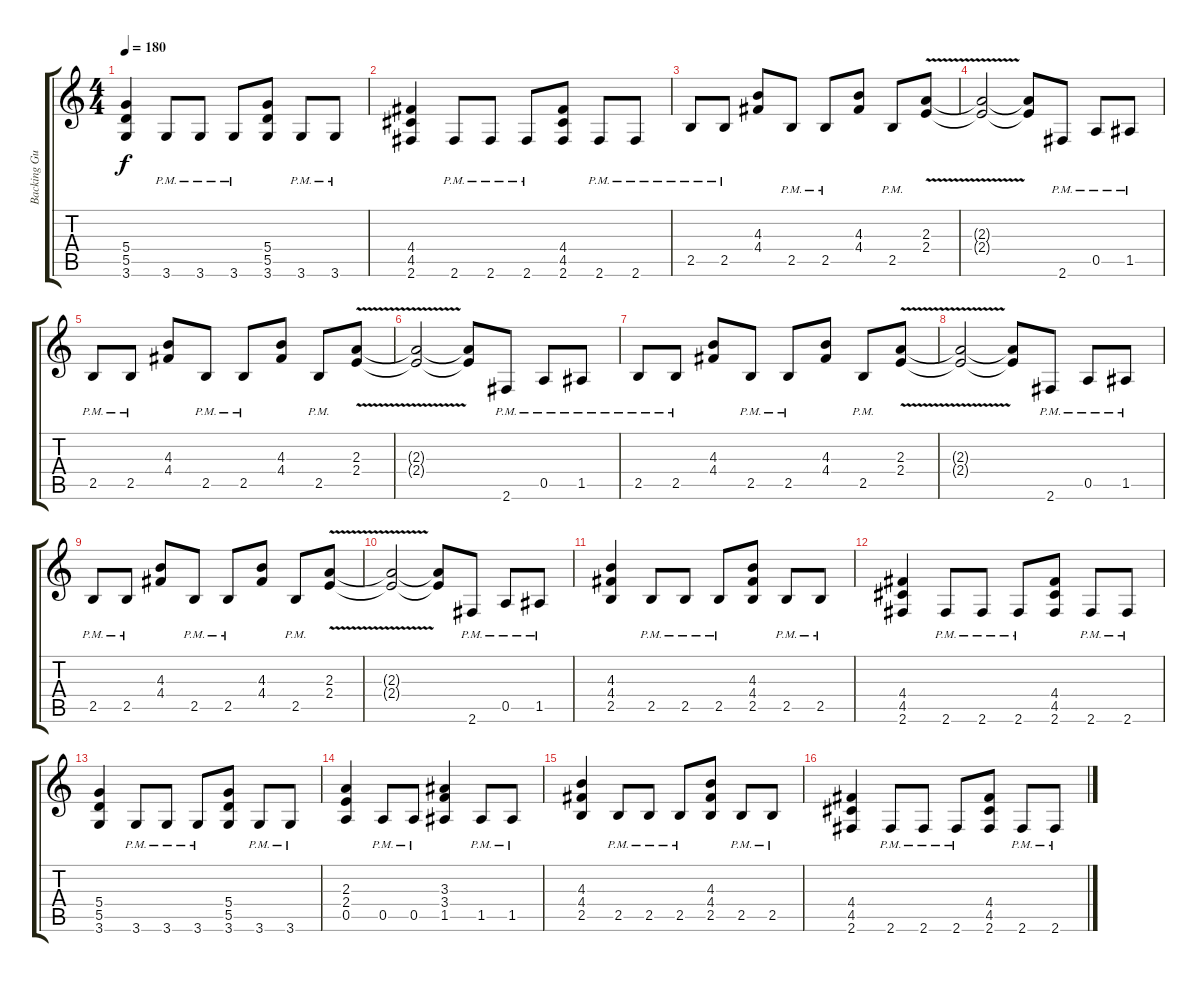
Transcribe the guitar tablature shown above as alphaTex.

\track ("Backing Guitar" "Backing Gu") {instrument overdrivenguitar}
\staff {score tabs}
\tuning (E4 B3 G3 D3 A2 E2) {hide}
\ts (4 4)
\tempo 180
\clef g2
\ks c
(5.4 5.5 3.6).4{dy f} 3.6{pm}.8 3.6{pm}.8 3.6{pm}.8 (5.4 5.5 3.6).8 3.6{pm}.8 3.6{pm}.8 |
(4.4 4.5 2.6).4 2.6{pm}.8 2.6{pm}.8 2.6{pm}.8 (4.4 4.5 2.6).8 2.6{pm}.8 2.6{pm}.8 |
2.5{pm}.8 2.5{pm}.8 (4.3 4.4).8 2.5{pm}.8 2.5{pm}.8 (4.3 4.4).8 2.5{pm}.8 (2.3{v} 2.4).8 |
(2.3{t} 2.4{t}).2 (2.3{t} 2.4{t}).8 2.6{pm}.8 0.5{pm}.8 1.5{pm}.8 |
2.5{pm}.8 2.5{pm}.8 (4.3 4.4).8 2.5{pm}.8 2.5{pm}.8 (4.3 4.4).8 2.5{pm}.8 (2.3{v} 2.4).8 |
(2.3{t} 2.4{t}).2 (2.3{t} 2.4{t}).8 2.6{pm}.8 0.5{pm}.8 1.5{pm}.8 |
2.5{pm}.8 2.5{pm}.8 (4.3 4.4).8 2.5{pm}.8 2.5{pm}.8 (4.3 4.4).8 2.5{pm}.8 (2.3{v} 2.4).8 |
(2.3{t} 2.4{t}).2 (2.3{t} 2.4{t}).8 2.6{pm}.8 0.5{pm}.8 1.5{pm}.8 |
2.5{pm}.8 2.5{pm}.8 (4.3 4.4).8 2.5{pm}.8 2.5{pm}.8 (4.3 4.4).8 2.5{pm}.8 (2.3{v} 2.4).8 |
(2.3{t} 2.4{t}).2 (2.3{t} 2.4{t}).8 2.6{pm}.8 0.5{pm}.8 1.5{pm}.8 |
(4.3 4.4 2.5).4 2.5{pm}.8 2.5{pm}.8 2.5{pm}.8 (4.3 4.4 2.5).8 2.5{pm}.8 2.5{pm}.8 |
(4.4 4.5 2.6).4 2.6{pm}.8 2.6{pm}.8 2.6{pm}.8 (4.4 4.5 2.6).8 2.6{pm}.8 2.6{pm}.8 |
(5.4 5.5 3.6).4 3.6{pm}.8 3.6{pm}.8 3.6{pm}.8 (5.4 5.5 3.6).8 3.6{pm}.8 3.6{pm}.8 |
(2.3 2.4 0.5).4 0.5{pm}.8 0.5{pm}.8 (3.3 3.4 1.5).4 1.5{pm}.8 1.5{pm}.8 |
(4.3 4.4 2.5).4 2.5{pm}.8 2.5{pm}.8 2.5{pm}.8 (4.3 4.4 2.5).8 2.5{pm}.8 2.5{pm}.8 |
(4.4 4.5 2.6).4 2.6{pm}.8 2.6{pm}.8 2.6{pm}.8 (4.4 4.5 2.6).8 2.6{pm}.8 2.6{pm}.8
